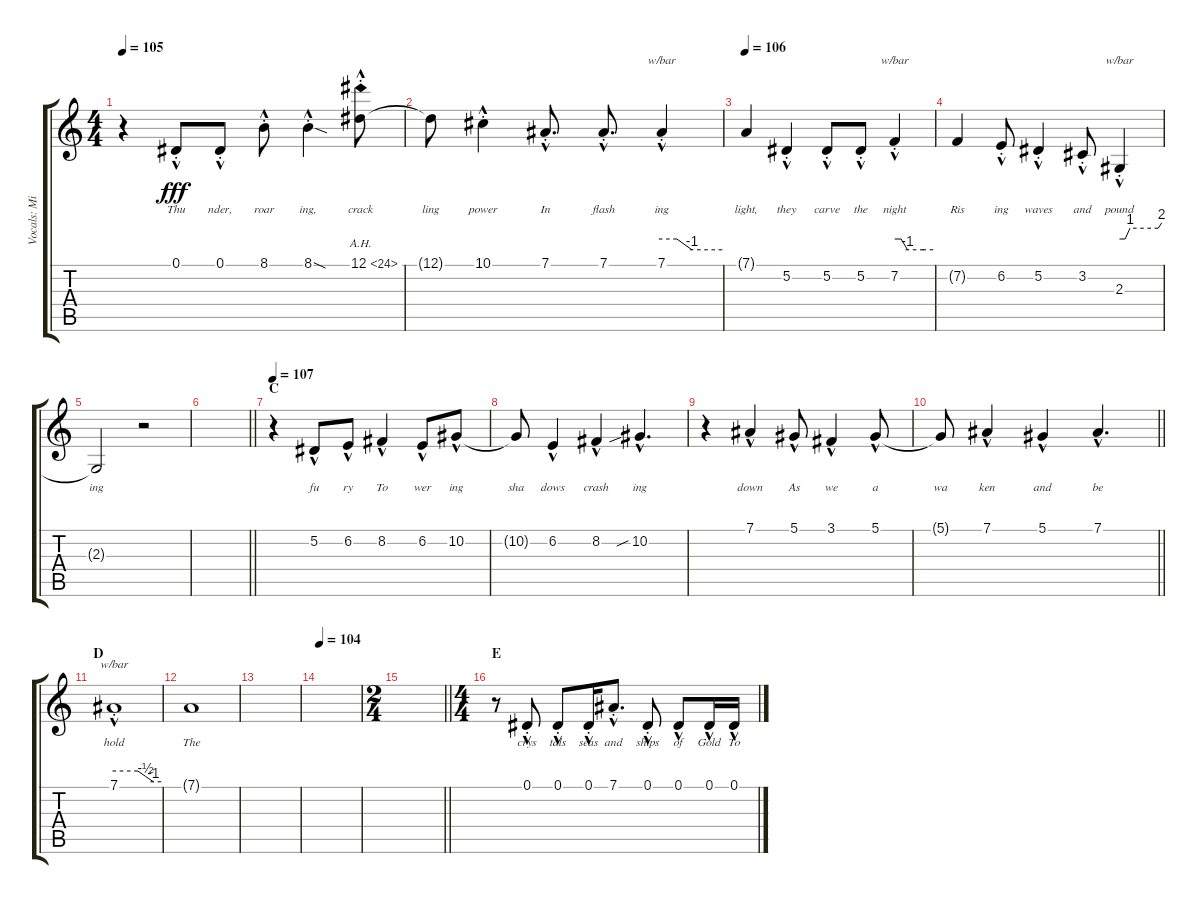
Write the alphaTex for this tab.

\track ("Vocals: Midnight" "Vocals: Mi") {instrument lead2sawtooth}
\staff {score tabs}
\tuning (Eb4 Bb3 Gb3 Db3 Ab2 Eb2) {hide}
\ts (4 4)
\tempo 105
\clef g2
\ks c
r.4{dy fff} 0.1{hac st}.8{lyrics (0 "Thu") lyrics (1 "") lyrics (2 "") lyrics (3 "") lyrics (4 "")} 0.1{hac st}.8{lyrics (0 "nder,") lyrics (1 "") lyrics (2 "") lyrics (3 "") lyrics (4 "")} 8.1{hac st}.8{lyrics (0 "roar") lyrics (1 "") lyrics (2 "") lyrics (3 "") lyrics (4 "")} 8.1{sod hac st}.4{lyrics (0 "ing,") lyrics (1 "") lyrics (2 "") lyrics (3 "") lyrics (4 "")} 12.1{ah 12 hac st}.8{lyrics (0 "crack") lyrics (1 "") lyrics (2 "") lyrics (3 "") lyrics (4 "")} |
12.1{t}.8{lyrics (0 "ling") lyrics (1 "") lyrics (2 "") lyrics (3 "") lyrics (4 "")} 10.1{hac st}.4{lyrics (0 "power") lyrics (1 "") lyrics (2 "") lyrics (3 "") lyrics (4 "")} 7.1{hac st}.8{d lyrics (0 "In") lyrics (1 "") lyrics (2 "") lyrics (3 "") lyrics (4 "")} 7.1{hac st}.8{d lyrics (0 "flash") lyrics (1 "") lyrics (2 "") lyrics (3 "") lyrics (4 "")} 7.1{hac st}.4{tbe (custom default 0 0 15 0 30 -4 60 -4) lyrics (0 "ing") lyrics (1 "") lyrics (2 "") lyrics (3 "") lyrics (4 "")} |
\tempo 106
7.1{t}.4{lyrics (0 "light,") lyrics (1 "") lyrics (2 "") lyrics (3 "") lyrics (4 "")} 5.2{hac st}.4{lyrics (0 "they") lyrics (1 "") lyrics (2 "") lyrics (3 "") lyrics (4 "")} 5.2{hac st}.8{lyrics (0 "carve") lyrics (1 "") lyrics (2 "") lyrics (3 "") lyrics (4 "")} 5.2{hac st}.8{lyrics (0 "the") lyrics (1 "") lyrics (2 "") lyrics (3 "") lyrics (4 "")} 7.2{hac st}.4{tbe (custom default 0 0 10 0 20 -4 45 -4 60 -4) lyrics (0 "night") lyrics (1 "") lyrics (2 "") lyrics (3 "") lyrics (4 "")} |
7.2{t}.4{lyrics (0 "Ris") lyrics (1 "") lyrics (2 "") lyrics (3 "") lyrics (4 "")} 6.2{hac st}.8{lyrics (0 "ing") lyrics (1 "") lyrics (2 "") lyrics (3 "") lyrics (4 "")} 5.2{hac st}.4{lyrics (0 "waves") lyrics (1 "") lyrics (2 "") lyrics (3 "") lyrics (4 "")} 3.2{hac st}.8{lyrics (0 "and") lyrics (1 "") lyrics (2 "") lyrics (3 "") lyrics (4 "")} 2.3{hac st}.4{tbe (custom default 0 0 8 0 15 4 55 4 60 8) lyrics (0 "pound") lyrics (1 "") lyrics (2 "") lyrics (3 "") lyrics (4 "")} |
2.3{t}.2{lyrics (0 "ing") lyrics (1 "") lyrics (2 "") lyrics (3 "") lyrics (4 "")} r.2 |
\barLineRight lightlight
|
\section ("" "C")
\tempo 107
r.4 5.2{hac}.8{lyrics (0 "fu") lyrics (1 "") lyrics (2 "") lyrics (3 "") lyrics (4 "")} 6.2{hac}.8{lyrics (0 "ry") lyrics (1 "") lyrics (2 "") lyrics (3 "") lyrics (4 "")} 8.2{hac}.4{lyrics (0 "To") lyrics (1 "") lyrics (2 "") lyrics (3 "") lyrics (4 "")} 6.2{hac}.8{lyrics (0 "wer") lyrics (1 "") lyrics (2 "") lyrics (3 "") lyrics (4 "")} 10.2{hac}.8{lyrics (0 "ing") lyrics (1 "") lyrics (2 "") lyrics (3 "") lyrics (4 "")} |
10.2{t}.8{lyrics (0 "sha") lyrics (1 "") lyrics (2 "") lyrics (3 "") lyrics (4 "")} 6.2{hac}.4{lyrics (0 "dows") lyrics (1 "") lyrics (2 "") lyrics (3 "") lyrics (4 "")} 8.2{hac}.4{lyrics (0 "crash") lyrics (1 "") lyrics (2 "") lyrics (3 "") lyrics (4 "")} 10.2{sib hac}.4{d lyrics (0 "ing") lyrics (1 "") lyrics (2 "") lyrics (3 "") lyrics (4 "")} |
r.4 7.1{hac}.4{lyrics (0 "down") lyrics (1 "") lyrics (2 "") lyrics (3 "") lyrics (4 "")} 5.1{hac}.8{lyrics (0 "As") lyrics (1 "") lyrics (2 "") lyrics (3 "") lyrics (4 "")} 3.1{hac}.4{lyrics (0 "we") lyrics (1 "") lyrics (2 "") lyrics (3 "") lyrics (4 "")} 5.1{hac}.8{lyrics (0 "a") lyrics (1 "") lyrics (2 "") lyrics (3 "") lyrics (4 "")} |
\barLineRight lightlight
5.1{t}.8{lyrics (0 "wa") lyrics (1 "") lyrics (2 "") lyrics (3 "") lyrics (4 "")} 7.1{hac}.4{lyrics (0 "ken") lyrics (1 "") lyrics (2 "") lyrics (3 "") lyrics (4 "")} 5.1{hac}.4{lyrics (0 "and") lyrics (1 "") lyrics (2 "") lyrics (3 "") lyrics (4 "")} 7.1{hac}.4{d lyrics (0 "be") lyrics (1 "") lyrics (2 "") lyrics (3 "") lyrics (4 "")} |
\section ("" "D")
7.1{hac st}.1{tbe (custom default 0 0 30 0 40 -2 50 -4 60 -4) lyrics (0 "hold") lyrics (1 "") lyrics (2 "") lyrics (3 "") lyrics (4 "")} |
7.1{t}.1{lyrics (0 "The") lyrics (1 "") lyrics (2 "") lyrics (3 "") lyrics (4 "")} |
|
\tempo 104
|
\ts (2 4)
\barLineRight lightlight
|
\ts (4 4)
\section ("" "E")
r.8 0.1{hac st}.8{lyrics (0 "crys") lyrics (1 "") lyrics (2 "") lyrics (3 "") lyrics (4 "")} 0.1{hac st}.8{lyrics (0 "tals") lyrics (1 "") lyrics (2 "") lyrics (3 "") lyrics (4 "")} 0.1{hac st}.16{lyrics (0 "seas") lyrics (1 "") lyrics (2 "") lyrics (3 "") lyrics (4 "")} 7.1{hac st}.8{d lyrics (0 "and") lyrics (1 "") lyrics (2 "") lyrics (3 "") lyrics (4 "")} 0.1{hac st}.8{lyrics (0 "ships") lyrics (1 "") lyrics (2 "") lyrics (3 "") lyrics (4 "")} 0.1{hac}.8{lyrics (0 "of") lyrics (1 "") lyrics (2 "") lyrics (3 "") lyrics (4 "")} 0.1{hac}.16{lyrics (0 "Gold") lyrics (1 "") lyrics (2 "") lyrics (3 "") lyrics (4 "")} 0.1{hac}.16{lyrics (0 "To") lyrics (1 "") lyrics (2 "") lyrics (3 "") lyrics (4 "")}
